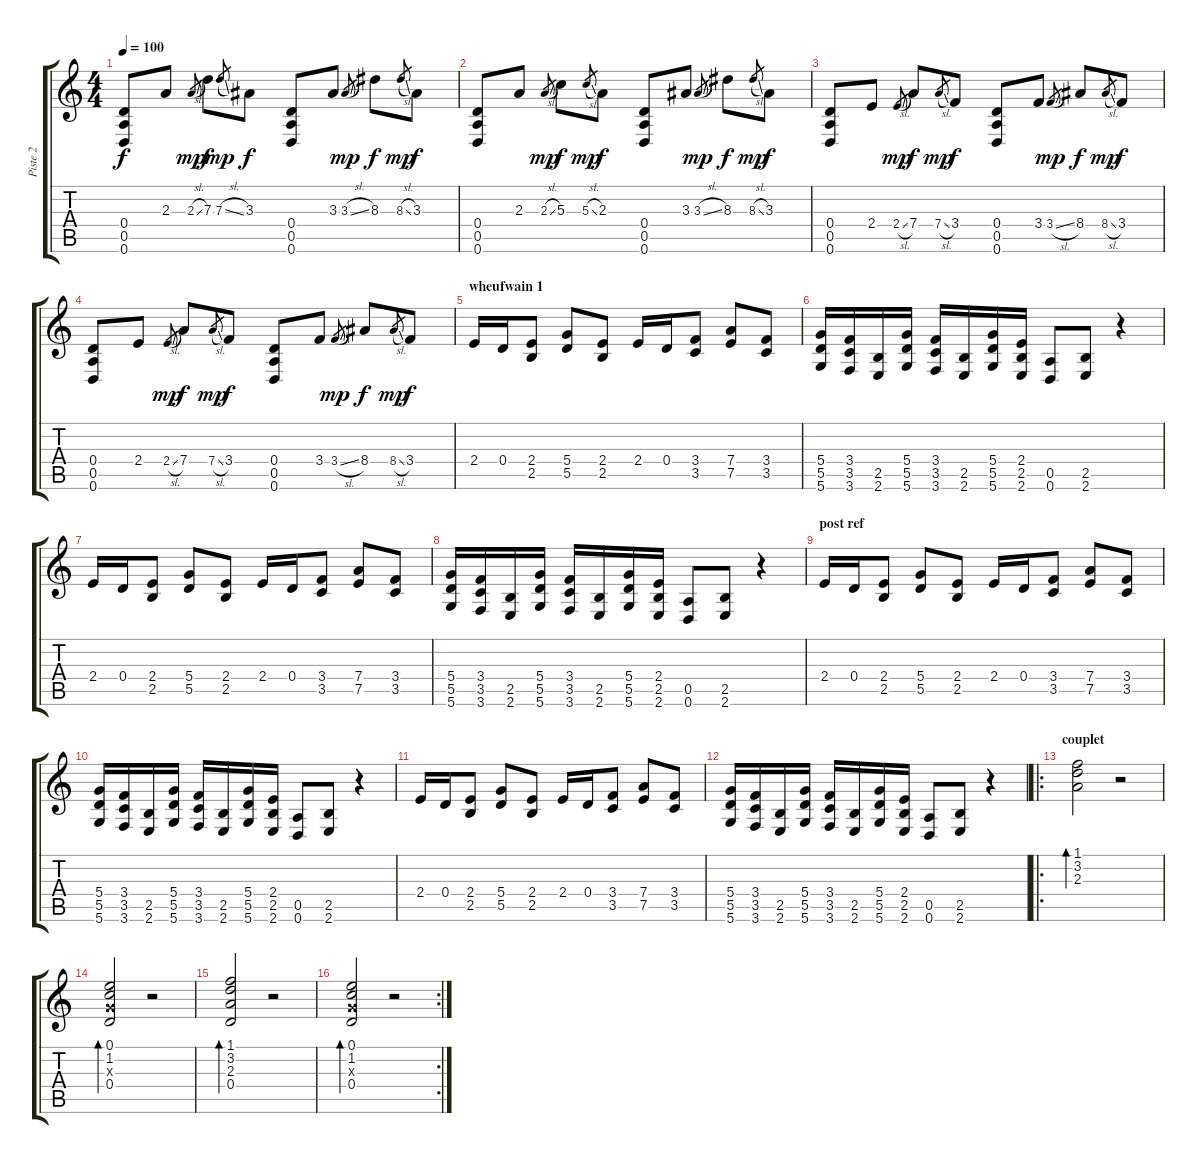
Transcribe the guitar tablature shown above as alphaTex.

\track ("Piste 2" "Piste 2") {instrument electricguitarclean}
\staff {score tabs}
\tuning (E4 B3 G3 D3 A2 D2) {hide}
\ts (4 4)
\tempo 100
\clef g2
\ks c
(0.4 0.5 0.6).8{dy f instrument distortionguitar} 2.3.8{instrument distortionguitar} 2.3{sl}.8{gr dy mp} 7.3.8{dy f} 7.3{sl}.8{gr dy mp} 3.3.8{dy f} (0.4 0.5 0.6).8 3.3.8 3.3{sl}.8{gr dy mp} 8.3.8{dy f} 8.3{sl}.8{gr dy mp} 3.3.8{dy f} |
(0.4 0.5 0.6).8{instrument distortionguitar} 2.3.8{instrument distortionguitar} 2.3{sl}.8{gr dy mp} 5.3.8{dy f} 5.3{sl}.8{gr dy mp} 2.3.8{dy f} (0.4 0.5 0.6).8 3.3.8 3.3{sl}.8{gr dy mp} 8.3.8{dy f} 8.3{sl}.8{gr dy mp} 3.3.8{dy f} |
(0.4 0.5 0.6).8{instrument distortionguitar} 2.4.8{instrument distortionguitar} 2.4{sl}.8{gr dy mp} 7.4.8{dy f} 7.4{sl}.8{gr dy mp} 3.4.8{dy f} (0.4 0.5 0.6).8 3.4.8 3.4{sl}.8{gr dy mp} 8.4.8{dy f} 8.4{sl}.8{gr dy mp} 3.4.8{dy f} |
(0.4 0.5 0.6).8{instrument distortionguitar} 2.4.8{instrument distortionguitar} 2.4{sl}.8{gr dy mp} 7.4.8{dy f} 7.4{sl}.8{gr dy mp} 3.4.8{dy f} (0.4 0.5 0.6).8 3.4.8 3.4{sl}.8{gr dy mp} 8.4.8{dy f} 8.4{sl}.8{gr dy mp} 3.4.8{dy f} |
\section ("" "wheufwain 1")
2.4.16{instrument distortionguitar} 0.4.16 (2.4 2.5).8 (5.4 5.5).8 (2.4 2.5).8 2.4.16 0.4.16 (3.4 3.5).8 (7.4 7.5).8 (3.4 3.5).8 |
(5.4 5.5 5.6).16 (3.4 3.5 3.6).16 (2.5 2.6).16 (5.4 5.5 5.6).16 (3.4 3.5 3.6).16 (2.5 2.6).16 (5.4 5.5 5.6).16 (2.4 2.5 2.6).16 (0.5 0.6).8 (2.5 2.6).8 r.4 |
2.4.16{instrument distortionguitar} 0.4.16 (2.4 2.5).8 (5.4 5.5).8 (2.4 2.5).8 2.4.16 0.4.16 (3.4 3.5).8 (7.4 7.5).8 (3.4 3.5).8 |
(5.4 5.5 5.6).16 (3.4 3.5 3.6).16 (2.5 2.6).16 (5.4 5.5 5.6).16 (3.4 3.5 3.6).16 (2.5 2.6).16 (5.4 5.5 5.6).16 (2.4 2.5 2.6).16 (0.5 0.6).8 (2.5 2.6).8 r.4 |
\section ("" "post ref")
2.4.16{instrument distortionguitar} 0.4.16 (2.4 2.5).8 (5.4 5.5).8 (2.4 2.5).8 2.4.16 0.4.16 (3.4 3.5).8 (7.4 7.5).8 (3.4 3.5).8 |
(5.4 5.5 5.6).16 (3.4 3.5 3.6).16 (2.5 2.6).16 (5.4 5.5 5.6).16 (3.4 3.5 3.6).16 (2.5 2.6).16 (5.4 5.5 5.6).16 (2.4 2.5 2.6).16 (0.5 0.6).8 (2.5 2.6).8 r.4 |
2.4.16{instrument distortionguitar} 0.4.16 (2.4 2.5).8 (5.4 5.5).8 (2.4 2.5).8 2.4.16 0.4.16 (3.4 3.5).8 (7.4 7.5).8 (3.4 3.5).8 |
(5.4 5.5 5.6).16 (3.4 3.5 3.6).16 (2.5 2.6).16 (5.4 5.5 5.6).16 (3.4 3.5 3.6).16 (2.5 2.6).16 (5.4 5.5 5.6).16 (2.4 2.5 2.6).16 (0.5 0.6).8 (2.5 2.6).8 r.4 |
\ro
\section ("" "couplet")
(1.1 3.2 2.3).2{bd 240 instrument acousticguitarnylon} r.2 |
(0.1 1.2 0.3{x} 0.4).2{bd 240} r.2 |
(1.1 3.2 2.3 0.4).2{bd 240 instrument acousticguitarnylon} r.2 |
\rc 2
(0.1 1.2 0.3{x} 0.4).2{bd 240} r.2
